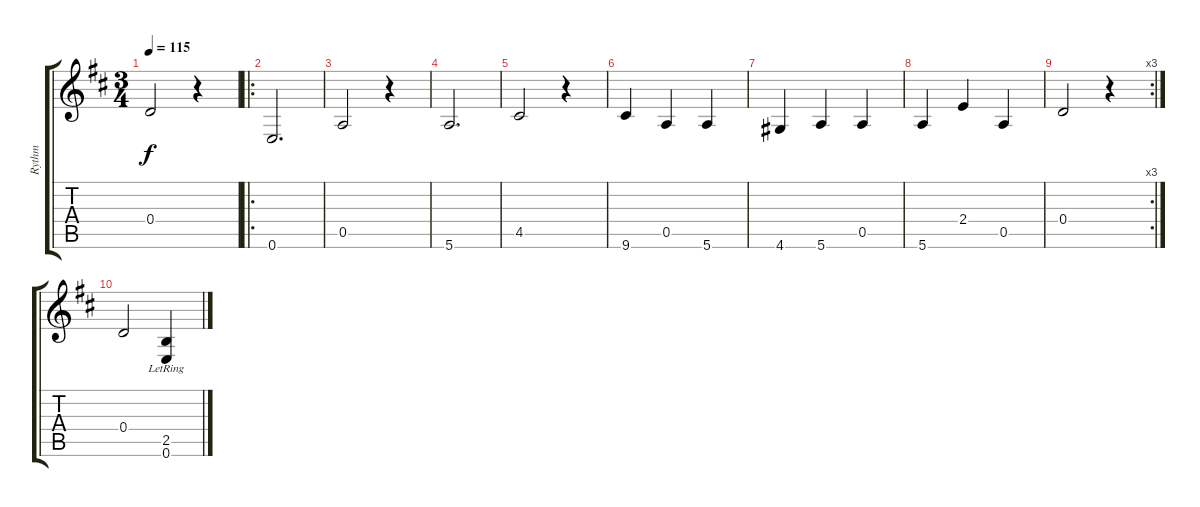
\track ("Rythm" "Rythm") {instrument acousticguitarnylon}
\staff {score tabs}
\tuning (E4 B3 G3 D3 A2 E2) {hide}
\ts (3 4)
\tempo 115
\clef g2
\ks d
0.4.2{dy f} r.4 |
\ro
0.6.2{d} |
0.5.2 r.4 |
5.6.2{d} |
4.5.2 r.4 |
9.6.4 0.5.4 5.6.4 |
4.6.4 5.6.4 0.5.4 |
5.6.4 2.4.4 0.5.4 |
\rc 3
0.4.2 r.4 |
0.4.2 (2.5{lr} 0.6{lr}).4
